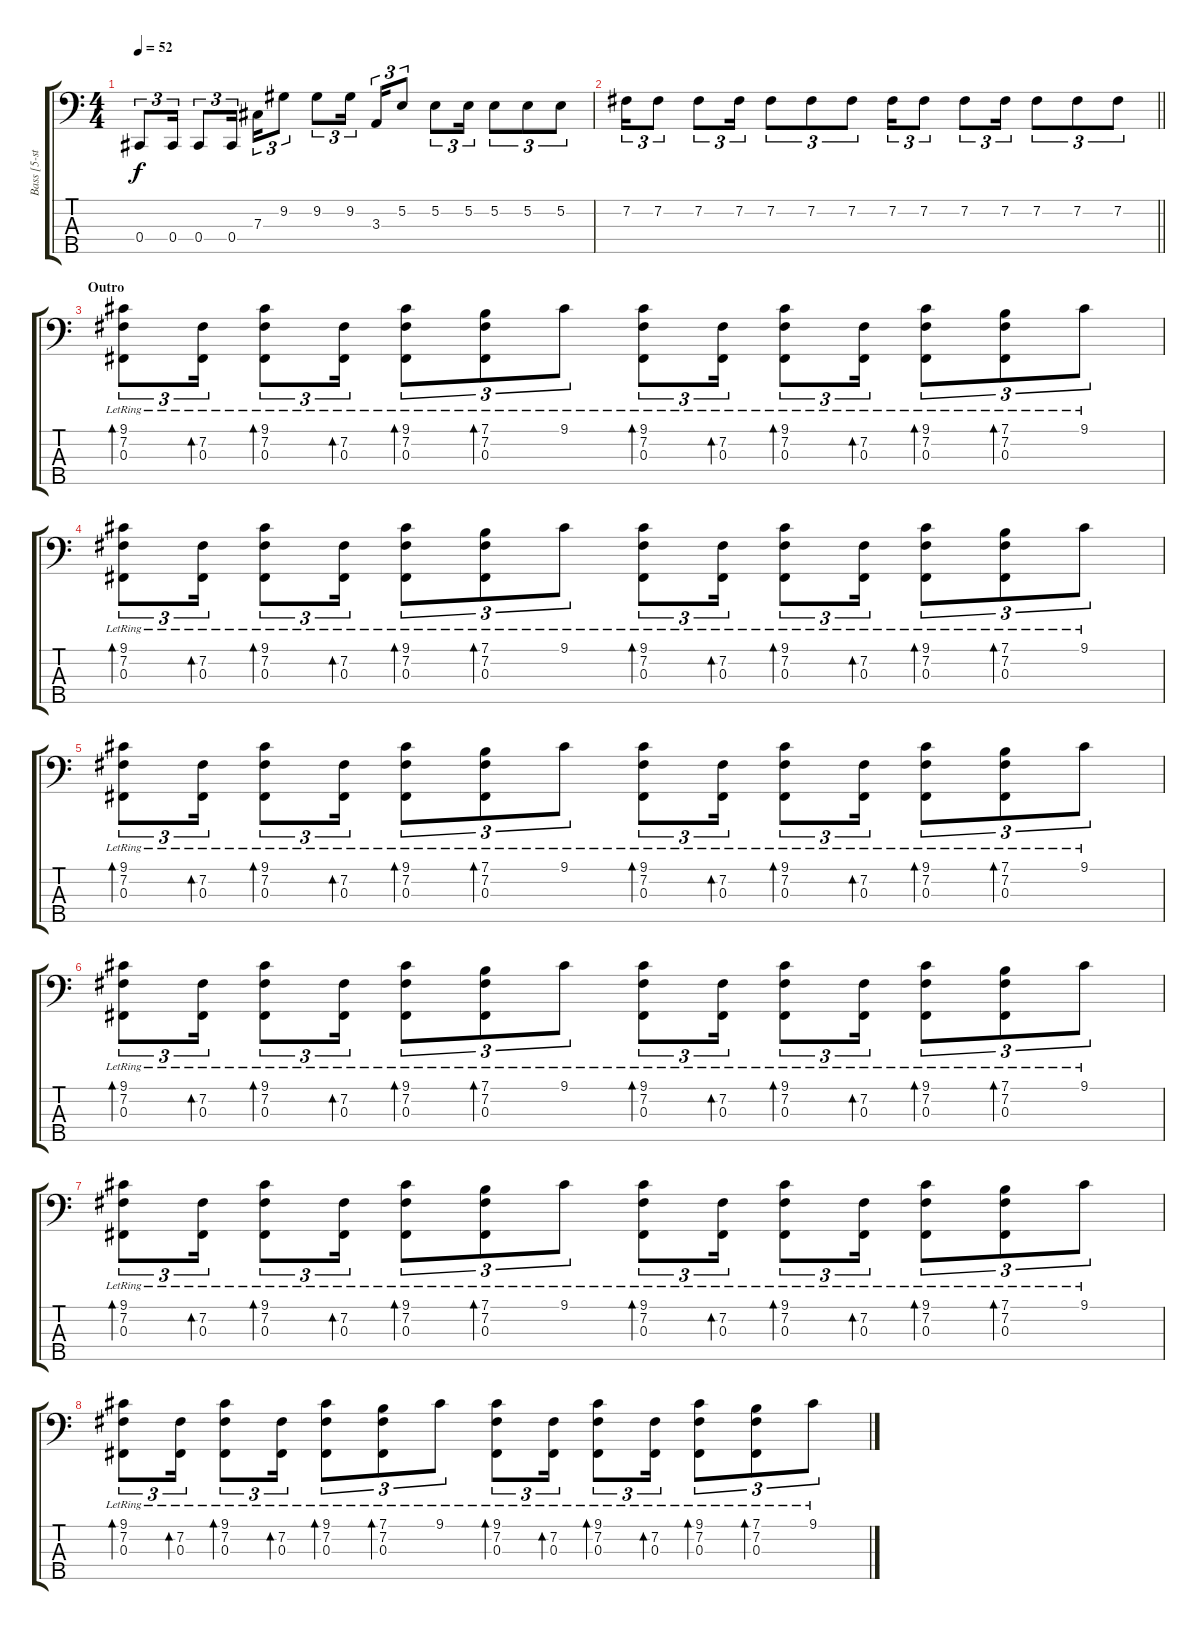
\track ("Bass [5-string]" "Bass [5-st") {instrument electricbasspick}
\staff {score tabs}
\tuning (E2 B1 Gb1 Db1 Ab0) {hide}
\ts (4 4)
\tempo 52
\clef f4
\ks c
0.4.8{tu (3 2) dy f} 0.4.16{tu (3 2)} 0.4.8{tu (3 2)} 0.4.16{tu (3 2)} 7.3.16{tu (3 2)} 9.2.8{tu (3 2)} 9.2.8{tu (3 2)} 9.2.16{tu (3 2)} 3.3.16{tu (3 2)} 5.2.8{tu (3 2)} 5.2.8{tu (3 2)} 5.2.16{tu (3 2)} 5.2.8{tu (3 2)} 5.2.8{tu (3 2)} 5.2.8{tu (3 2)} |
\barLineRight lightlight
7.2.16{tu (3 2)} 7.2.8{tu (3 2)} 7.2.8{tu (3 2)} 7.2.16{tu (3 2)} 7.2.8{tu (3 2)} 7.2.8{tu (3 2)} 7.2.8{tu (3 2)} 7.2.16{tu (3 2)} 7.2.8{tu (3 2)} 7.2.8{tu (3 2)} 7.2.16{tu (3 2)} 7.2.8{tu (3 2)} 7.2.8{tu (3 2)} 7.2.8{tu (3 2)} |
\section ("" "Outro")
(9.1{lr} 7.2{lr} 0.3{lr}).8{tu (3 2) bd 30} (7.2{lr} 0.3{lr}).16{tu (3 2) bd 30} (9.1{lr} 7.2{lr} 0.3{lr}).8{tu (3 2) bd 30} (7.2{lr} 0.3{lr}).16{tu (3 2) bd 30} (9.1{lr} 7.2{lr} 0.3{lr}).8{tu (3 2) bd 30} (7.1{lr} 7.2{lr} 0.3{lr}).8{tu (3 2) bd 30} 9.1{lr}.8{tu (3 2)} (9.1{lr} 7.2{lr} 0.3{lr}).8{tu (3 2) bd 30} (7.2{lr} 0.3{lr}).16{tu (3 2) bd 30} (9.1{lr} 7.2{lr} 0.3{lr}).8{tu (3 2) bd 30} (7.2{lr} 0.3{lr}).16{tu (3 2) bd 30} (9.1{lr} 7.2{lr} 0.3{lr}).8{tu (3 2) bd 30} (7.1{lr} 7.2{lr} 0.3{lr}).8{tu (3 2) bd 30} 9.1{lr}.8{tu (3 2)} |
(9.1{lr} 7.2{lr} 0.3{lr}).8{tu (3 2) bd 30} (7.2{lr} 0.3{lr}).16{tu (3 2) bd 30} (9.1{lr} 7.2{lr} 0.3{lr}).8{tu (3 2) bd 30} (7.2{lr} 0.3{lr}).16{tu (3 2) bd 30} (9.1{lr} 7.2{lr} 0.3{lr}).8{tu (3 2) bd 30} (7.1{lr} 7.2{lr} 0.3{lr}).8{tu (3 2) bd 30} 9.1{lr}.8{tu (3 2)} (9.1{lr} 7.2{lr} 0.3{lr}).8{tu (3 2) bd 30} (7.2{lr} 0.3{lr}).16{tu (3 2) bd 30} (9.1{lr} 7.2{lr} 0.3{lr}).8{tu (3 2) bd 30} (7.2{lr} 0.3{lr}).16{tu (3 2) bd 30} (9.1{lr} 7.2{lr} 0.3{lr}).8{tu (3 2) bd 30} (7.1{lr} 7.2{lr} 0.3{lr}).8{tu (3 2) bd 30} 9.1{lr}.8{tu (3 2)} |
(9.1{lr} 7.2{lr} 0.3{lr}).8{tu (3 2) bd 30} (7.2{lr} 0.3{lr}).16{tu (3 2) bd 30} (9.1{lr} 7.2{lr} 0.3{lr}).8{tu (3 2) bd 30} (7.2{lr} 0.3{lr}).16{tu (3 2) bd 30} (9.1{lr} 7.2{lr} 0.3{lr}).8{tu (3 2) bd 30} (7.1{lr} 7.2{lr} 0.3{lr}).8{tu (3 2) bd 30} 9.1{lr}.8{tu (3 2)} (9.1{lr} 7.2{lr} 0.3{lr}).8{tu (3 2) bd 30} (7.2{lr} 0.3{lr}).16{tu (3 2) bd 30} (9.1{lr} 7.2{lr} 0.3{lr}).8{tu (3 2) bd 30} (7.2{lr} 0.3{lr}).16{tu (3 2) bd 30} (9.1{lr} 7.2{lr} 0.3{lr}).8{tu (3 2) bd 30} (7.1{lr} 7.2{lr} 0.3{lr}).8{tu (3 2) bd 30} 9.1{lr}.8{tu (3 2)} |
(9.1{lr} 7.2{lr} 0.3{lr}).8{tu (3 2) bd 30} (7.2{lr} 0.3{lr}).16{tu (3 2) bd 30} (9.1{lr} 7.2{lr} 0.3{lr}).8{tu (3 2) bd 30} (7.2{lr} 0.3{lr}).16{tu (3 2) bd 30} (9.1{lr} 7.2{lr} 0.3{lr}).8{tu (3 2) bd 30} (7.1{lr} 7.2{lr} 0.3{lr}).8{tu (3 2) bd 30} 9.1{lr}.8{tu (3 2)} (9.1{lr} 7.2{lr} 0.3{lr}).8{tu (3 2) bd 30} (7.2{lr} 0.3{lr}).16{tu (3 2) bd 30} (9.1{lr} 7.2{lr} 0.3{lr}).8{tu (3 2) bd 30} (7.2{lr} 0.3{lr}).16{tu (3 2) bd 30} (9.1{lr} 7.2{lr} 0.3{lr}).8{tu (3 2) bd 30} (7.1{lr} 7.2{lr} 0.3{lr}).8{tu (3 2) bd 30} 9.1{lr}.8{tu (3 2)} |
(9.1{lr} 7.2{lr} 0.3{lr}).8{tu (3 2) bd 30} (7.2{lr} 0.3{lr}).16{tu (3 2) bd 30} (9.1{lr} 7.2{lr} 0.3{lr}).8{tu (3 2) bd 30} (7.2{lr} 0.3{lr}).16{tu (3 2) bd 30} (9.1{lr} 7.2{lr} 0.3{lr}).8{tu (3 2) bd 30} (7.1{lr} 7.2{lr} 0.3{lr}).8{tu (3 2) bd 30} 9.1{lr}.8{tu (3 2)} (9.1{lr} 7.2{lr} 0.3{lr}).8{tu (3 2) bd 30} (7.2{lr} 0.3{lr}).16{tu (3 2) bd 30} (9.1{lr} 7.2{lr} 0.3{lr}).8{tu (3 2) bd 30} (7.2{lr} 0.3{lr}).16{tu (3 2) bd 30} (9.1{lr} 7.2{lr} 0.3{lr}).8{tu (3 2) bd 30} (7.1{lr} 7.2{lr} 0.3{lr}).8{tu (3 2) bd 30} 9.1{lr}.8{tu (3 2)} |
(9.1{lr} 7.2{lr} 0.3{lr}).8{tu (3 2) bd 30} (7.2{lr} 0.3{lr}).16{tu (3 2) bd 30} (9.1{lr} 7.2{lr} 0.3{lr}).8{tu (3 2) bd 30} (7.2{lr} 0.3{lr}).16{tu (3 2) bd 30} (9.1{lr} 7.2{lr} 0.3{lr}).8{tu (3 2) bd 30} (7.1{lr} 7.2{lr} 0.3{lr}).8{tu (3 2) bd 30} 9.1{lr}.8{tu (3 2)} (9.1{lr} 7.2{lr} 0.3{lr}).8{tu (3 2) bd 30} (7.2{lr} 0.3{lr}).16{tu (3 2) bd 30} (9.1{lr} 7.2{lr} 0.3{lr}).8{tu (3 2) bd 30} (7.2{lr} 0.3{lr}).16{tu (3 2) bd 30} (9.1{lr} 7.2{lr} 0.3{lr}).8{tu (3 2) bd 30} (7.1{lr} 7.2{lr} 0.3{lr}).8{tu (3 2) bd 30} 9.1{lr}.8{tu (3 2)}
